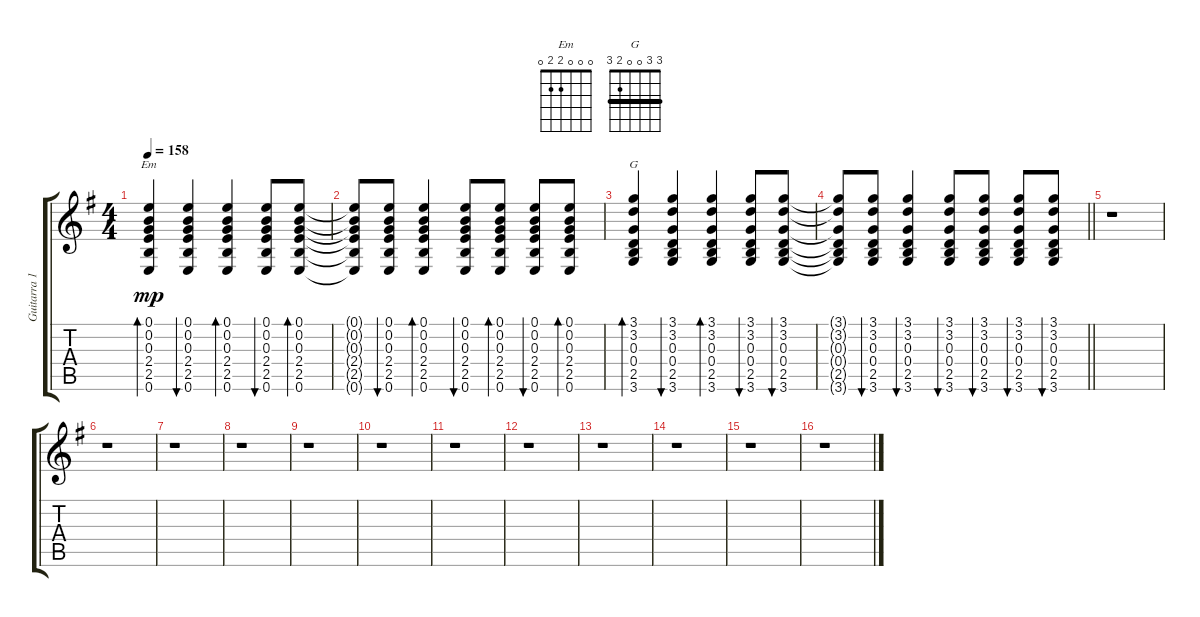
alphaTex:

\track ("Guitarra 1" "Guitarra 1") {instrument acousticguitarsteel}
\staff {score tabs}
\tuning (E4 B3 G3 D3 A2 E2) {hide}
\chord ("Em" 0 0 0 2 2 0)
\chord ("G" 3 3 0 0 2 3) {barre 3}
\ts (4 4)
\tempo 158
\clef g2
\ks g
(0.1 0.2 0.3 2.4 2.5 0.6).4{bd 30 ch "Em" dy mp} (0.1 0.2 0.3 2.4 2.5 0.6).4{bu 30} (0.1 0.2 0.3 2.4 2.5 0.6).4{bd 30} (0.1 0.2 0.3 2.4 2.5 0.6).8{bu 30} (0.1 0.2 0.3 2.4 2.5 0.6).8{bd 30} |
(0.1{t} 0.2{t} 0.3{t} 2.4{t} 2.5{t} 0.6{t}).8 (0.1 0.2 0.3 2.4 2.5 0.6).8{bu 30} (0.1 0.2 0.3 2.4 2.5 0.6).4{bd 30} (0.1 0.2 0.3 2.4 2.5 0.6).8{bu 30} (0.1 0.2 0.3 2.4 2.5 0.6).8{bd 30} (0.1 0.2 0.3 2.4 2.5 0.6).8{bu 30} (0.1 0.2 0.3 2.4 2.5 0.6).8{bd 30} |
(3.1 3.2 0.3 0.4 2.5 3.6).4{bd 30 ch "G"} (3.1 3.2 0.3 0.4 2.5 3.6).4{bu 30} (3.1 3.2 0.3 0.4 2.5 3.6).4{bd 30} (3.1 3.2 0.3 0.4 2.5 3.6).8{bu 30} (3.1 3.2 0.3 0.4 2.5 3.6).8{bu 30} |
\barLineRight lightlight
(3.1{t} 3.2{t} 0.3{t} 0.4{t} 2.5{t} 3.6{t}).8 (3.1 3.2 0.3 0.4 2.5 3.6).8{bu 30} (3.1 3.2 0.3 0.4 2.5 3.6).4{bu 30} (3.1 3.2 0.3 0.4 2.5 3.6).8{bu 30} (3.1 3.2 0.3 0.4 2.5 3.6).8{bu 30} (3.1 3.2 0.3 0.4 2.5 3.6).8{bu 30} (3.1 3.2 0.3 0.4 2.5 3.6).8{bu 30} |
r.1 |
r.1 |
r.1 |
r.1 |
r.1 |
r.1 |
r.1 |
r.1 |
r.1 |
r.1 |
r.1 |
r.1
